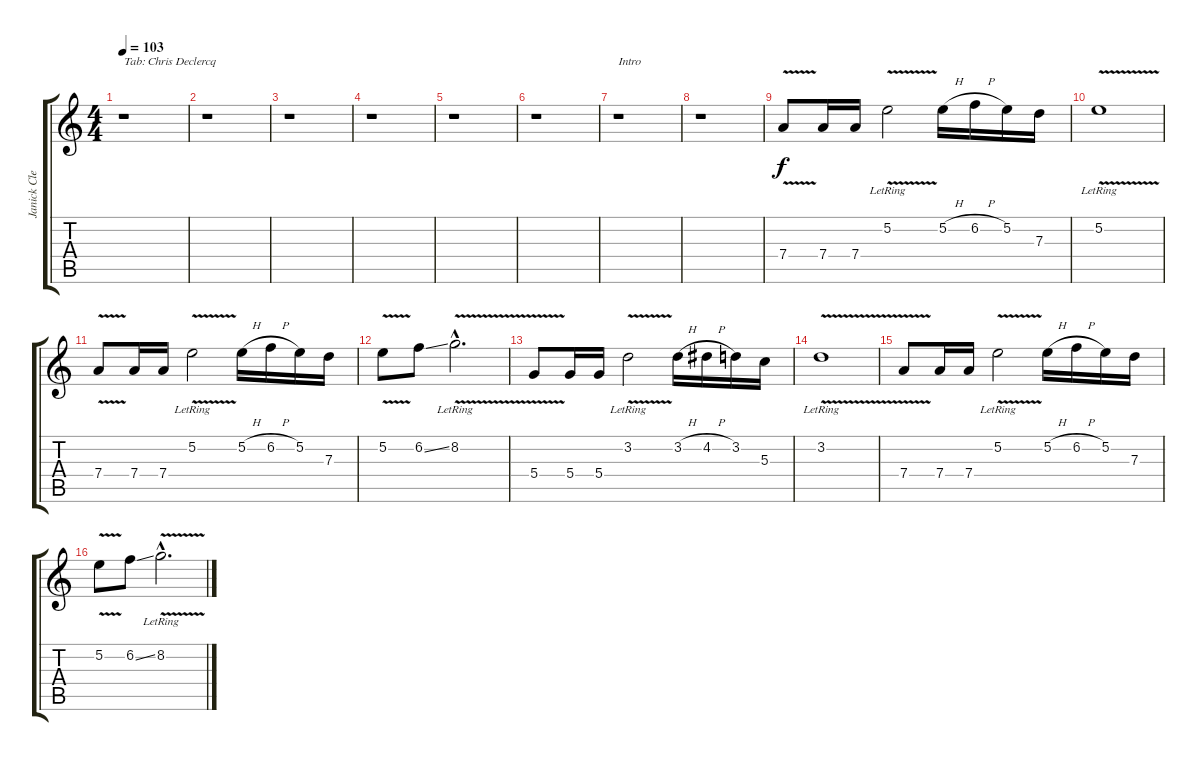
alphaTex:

\track ("Janick Clean" "Janick Cle") {instrument electricguitarclean}
\staff {score tabs}
\tuning (E4 B3 G3 D3 A2 E2) {hide}
\ts (4 4)
\tempo 103
\clef g2
\ks c
r.1{txt "Tab: Chris Declercq" dy f instrument electricguitarclean} |
r.1 |
r.1 |
r.1 |
r.1 |
r.1 |
r.1{txt "Intro"} |
r.1 |
7.4{v}.8 7.4.16 7.4.16 5.2{v lr}.2 5.2{h}.16 6.2{h}.16 5.2.16 7.3.16 |
5.2{v lr}.1 |
7.4{v}.8 7.4.16 7.4.16 5.2{v lr}.2 5.2{h}.16 6.2{h}.16 5.2.16 7.3.16 |
5.2{v}.8 6.2{ss}.8 8.2{v hac lr}.2{d} |
5.4{v}.8 5.4.16 5.4.16 3.2{v lr}.2 3.2{h}.16 4.2{h}.16 3.2.16 5.3.16 |
3.2{v lr}.1 |
7.4{v}.8 7.4.16 7.4.16 5.2{v lr}.2 5.2{h}.16 6.2{h}.16 5.2.16 7.3.16 |
5.2{v}.8 6.2{ss}.8 8.2{v hac lr}.2{d}
